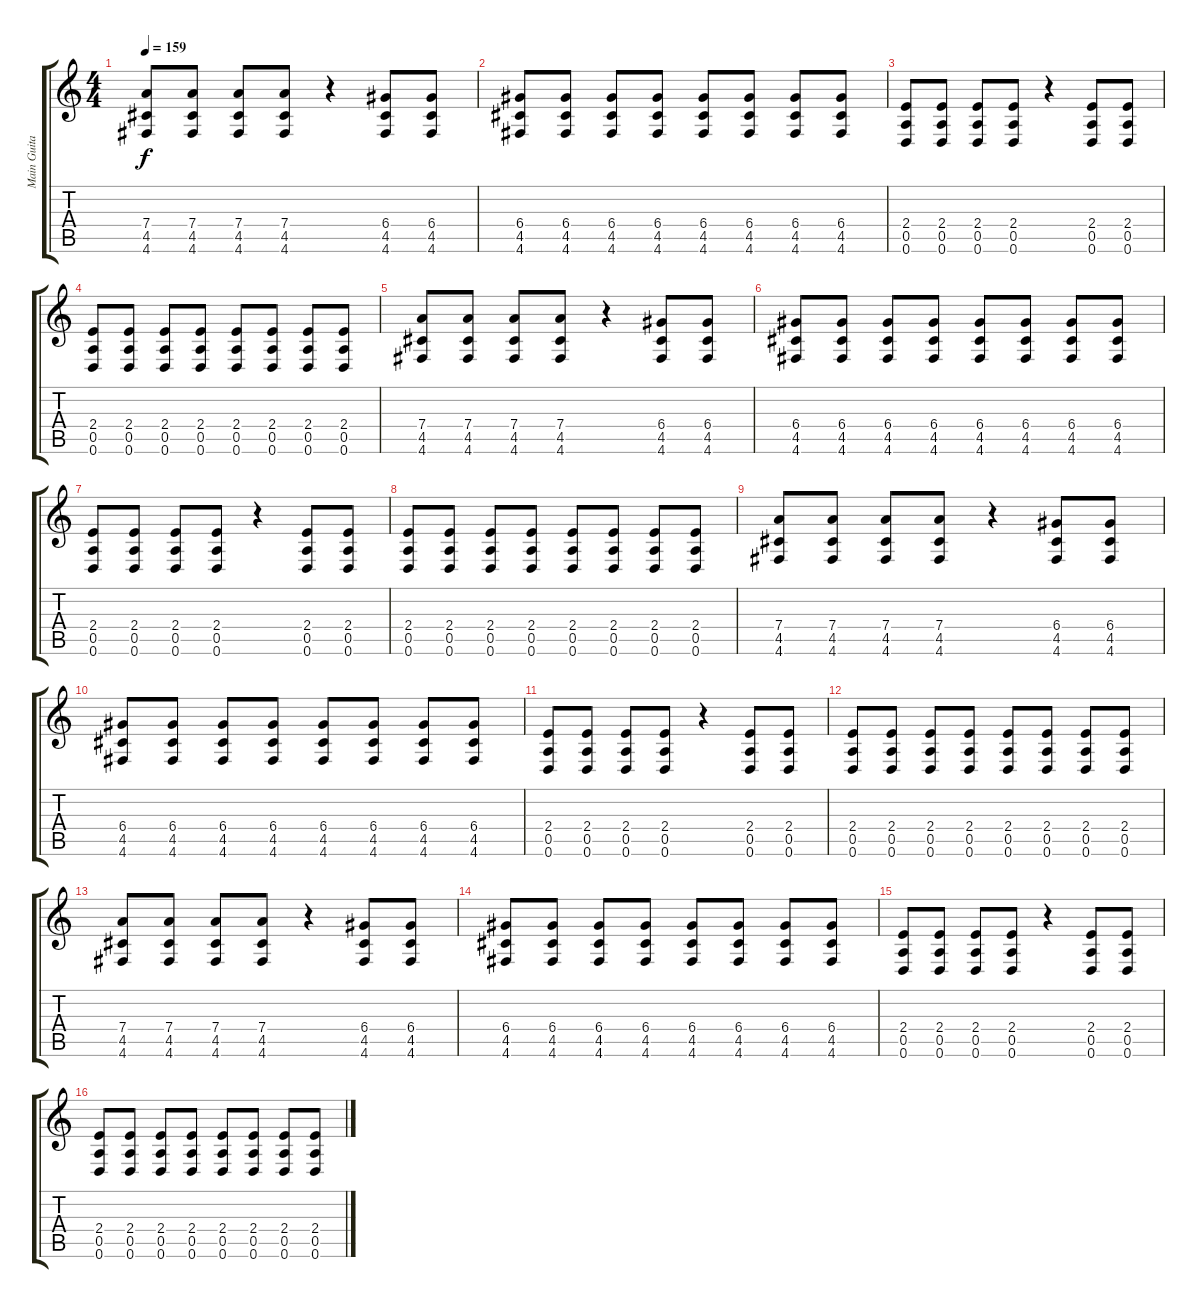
\track ("Main Guitar" "Main Guita") {instrument acousticguitarsteel}
\staff {score tabs}
\tuning (E4 B3 G3 D3 A2 D2) {hide}
\ts (4 4)
\tempo 159
\clef g2
\ks c
(7.4 4.5 4.6).8{dy f} (7.4 4.5 4.6).8 (7.4 4.5 4.6).8 (7.4 4.5 4.6).8 r.4 (6.4 4.5 4.6).8 (6.4 4.5 4.6).8 |
(6.4 4.5 4.6).8 (6.4 4.5 4.6).8 (6.4 4.5 4.6).8 (6.4 4.5 4.6).8 (6.4 4.5 4.6).8 (6.4 4.5 4.6).8 (6.4 4.5 4.6).8 (6.4 4.5 4.6).8 |
(2.4 0.5 0.6).8 (2.4 0.5 0.6).8 (2.4 0.5 0.6).8 (2.4 0.5 0.6).8 r.4 (2.4 0.5 0.6).8 (2.4 0.5 0.6).8 |
(2.4 0.5 0.6).8 (2.4 0.5 0.6).8 (2.4 0.5 0.6).8 (2.4 0.5 0.6).8 (2.4 0.5 0.6).8 (2.4 0.5 0.6).8 (2.4 0.5 0.6).8 (2.4 0.5 0.6).8 |
(7.4 4.5 4.6).8 (7.4 4.5 4.6).8 (7.4 4.5 4.6).8 (7.4 4.5 4.6).8 r.4 (6.4 4.5 4.6).8 (6.4 4.5 4.6).8 |
(6.4 4.5 4.6).8 (6.4 4.5 4.6).8 (6.4 4.5 4.6).8 (6.4 4.5 4.6).8 (6.4 4.5 4.6).8 (6.4 4.5 4.6).8 (6.4 4.5 4.6).8 (6.4 4.5 4.6).8 |
(2.4 0.5 0.6).8 (2.4 0.5 0.6).8 (2.4 0.5 0.6).8 (2.4 0.5 0.6).8 r.4 (2.4 0.5 0.6).8 (2.4 0.5 0.6).8 |
(2.4 0.5 0.6).8 (2.4 0.5 0.6).8 (2.4 0.5 0.6).8 (2.4 0.5 0.6).8 (2.4 0.5 0.6).8 (2.4 0.5 0.6).8 (2.4 0.5 0.6).8 (2.4 0.5 0.6).8 |
(7.4 4.5 4.6).8 (7.4 4.5 4.6).8 (7.4 4.5 4.6).8 (7.4 4.5 4.6).8 r.4 (6.4 4.5 4.6).8 (6.4 4.5 4.6).8 |
(6.4 4.5 4.6).8 (6.4 4.5 4.6).8 (6.4 4.5 4.6).8 (6.4 4.5 4.6).8 (6.4 4.5 4.6).8 (6.4 4.5 4.6).8 (6.4 4.5 4.6).8 (6.4 4.5 4.6).8 |
(2.4 0.5 0.6).8 (2.4 0.5 0.6).8 (2.4 0.5 0.6).8 (2.4 0.5 0.6).8 r.4 (2.4 0.5 0.6).8 (2.4 0.5 0.6).8 |
(2.4 0.5 0.6).8 (2.4 0.5 0.6).8 (2.4 0.5 0.6).8 (2.4 0.5 0.6).8 (2.4 0.5 0.6).8 (2.4 0.5 0.6).8 (2.4 0.5 0.6).8 (2.4 0.5 0.6).8 |
(7.4 4.5 4.6).8 (7.4 4.5 4.6).8 (7.4 4.5 4.6).8 (7.4 4.5 4.6).8 r.4 (6.4 4.5 4.6).8 (6.4 4.5 4.6).8 |
(6.4 4.5 4.6).8 (6.4 4.5 4.6).8 (6.4 4.5 4.6).8 (6.4 4.5 4.6).8 (6.4 4.5 4.6).8 (6.4 4.5 4.6).8 (6.4 4.5 4.6).8 (6.4 4.5 4.6).8 |
(2.4 0.5 0.6).8 (2.4 0.5 0.6).8 (2.4 0.5 0.6).8 (2.4 0.5 0.6).8 r.4 (2.4 0.5 0.6).8 (2.4 0.5 0.6).8 |
(2.4 0.5 0.6).8 (2.4 0.5 0.6).8 (2.4 0.5 0.6).8 (2.4 0.5 0.6).8 (2.4 0.5 0.6).8 (2.4 0.5 0.6).8 (2.4 0.5 0.6).8 (2.4 0.5 0.6).8
